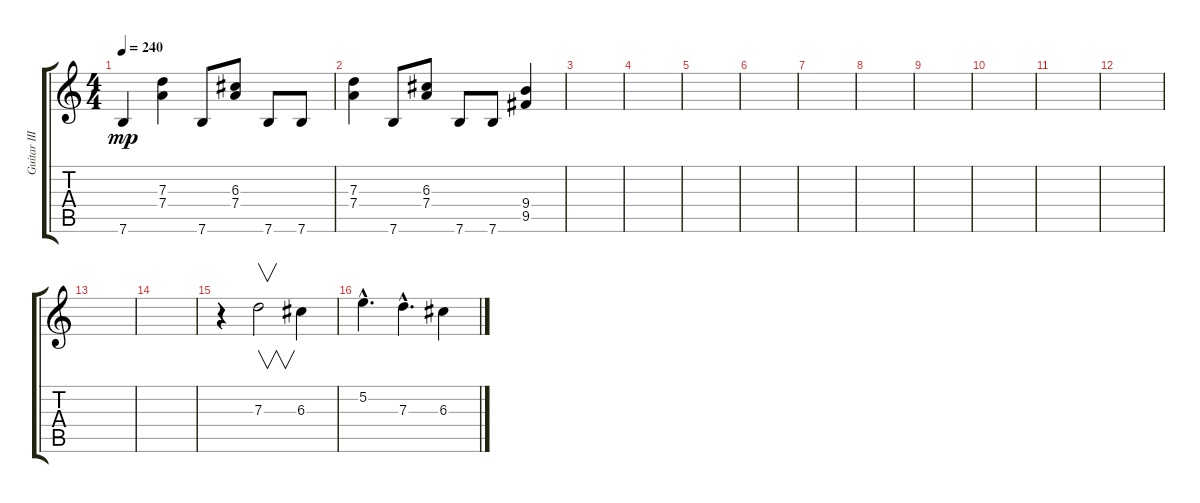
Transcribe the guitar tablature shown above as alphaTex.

\track ("Guitar III" "Guitar III") {instrument overdrivenguitar}
\staff {score tabs}
\tuning (E4 B3 G3 D3 A2 E2) {hide}
\ts (4 4)
\tempo 240
\clef g2
\ks c
7.6.4{dy mp} (7.3 7.4).4 7.6.8 (6.3 7.4).8 7.6.8 7.6.8 |
(7.3 7.4).4 7.6.8 (6.3 7.4).8 7.6.8 7.6.8 (9.4 9.5).4 |
|
|
|
|
|
|
|
|
|
|
|
|
r.4 7.3.2{v} 6.3.4 |
5.2{hac}.4{d} 7.3{hac}.4{d} 6.3.4
